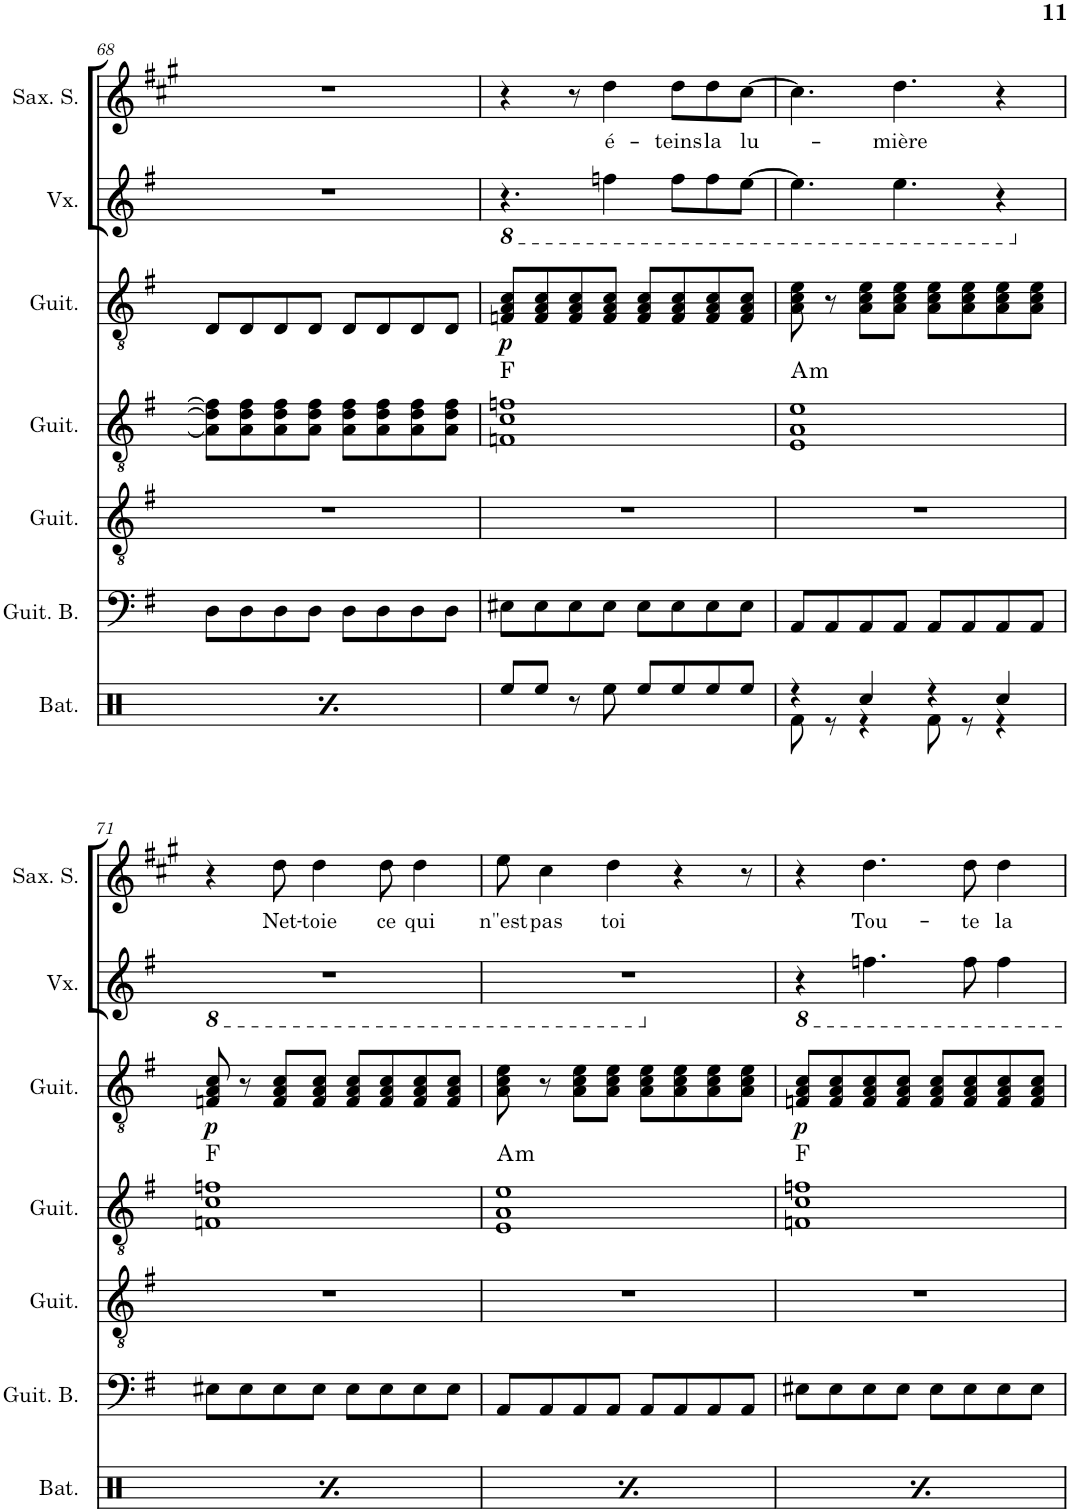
**kern	**kern	**kern	**kern	**kern	**dynam	**kern	**kern	**text
*part7	*part6	*part5	*part4	*part3	*part3	*part2	*part1	*part1
*staff7	*staff6	*staff5	*staff4	*staff3	*staff3	*staff2	*staff1	*staff1
*I"Batterie	*I"Guitare Basse	*I"Guitare Acoustique	*I"Guitare Acoustique	*I"Guitare Acoustique	*	*I"Voix	*I"Saxophone Soprano	*
*I'Bat.	*I'Guit. B.	*I'Guit.	*I'Guit.	*I'Guit.	*	*I'Vx.	*I'Sax. S.	*
!!LO:PB:g=z
*clefX	*clefF4	*clefGv2	*clefGv2	*clefGv2	*	*clefG2	*clefG2	*
*	*Trd7c12	*	*	*	*	*	*Trd1c2	*
*k[]	*k[f#]	*k[f#]	*k[f#]	*k[f#]	*	*k[f#]	*k[f#c#g#]	*
*M4/4	*M4/4	*M4/4	*M4/4	*M4/4	*	*M4/4	*M4/4	*
=68	=68	=68	=68	=68	=68	=68	=68	=68
*^	*	*	*	*	*	*	*	*
4r	8Rf\	8D\L	1r	8A\] 8d\] 8f#\]L	8D/L	.	1r	1r	.
.	8r	8D\	.	8A\ 8d\ 8f#\	8D/	.	.	.	.
4Rcc/	4r	8D\	.	8A\ 8d\ 8f#\	8D/	.	.	.	.
.	.	8D\J	.	8A\ 8d\ 8f#\J	8D/J	.	.	.	.
4r	8Rf\	8D\L	.	8A\ 8d\ 8f#\L	8D/L	.	.	.	.
.	8r	8D\	.	8A\ 8d\ 8f#\	8D/	.	.	.	.
4Rcc/	4r	8D\	.	8A\ 8d\ 8f#\	8D/	.	.	.	.
.	.	8D\J	.	8A\ 8d\ 8f#\J	8D/J	.	.	.	.
*v	*v	*	*	*	*	*	*	*	*
=69	=69	=69	=69	=69	=69	=69	=69	=69
*	*	*	*	*	*	*8ba	*	*
!	!	!	!	!	!LO:DY:b	!	!	!
8Ree/L	8E#X\L	1r	1Fn 1c 1fn	8Fn/ 8A/ 8c/L	p	4.r	4r	.
8Ree/J	8E#\	.	.	8F/ 8A/ 8c/	.	.	.	.
8r	8E#\	.	.	8F/ 8A/ 8c/	.	.	8r	.
!	!	!	!	!	!	!	!	!LO:LY:b
8Ree\	8E#\J	.	.	8F/ 8A/ 8c/J	.	4fn\	4dd\	é-
8Ree/L	8E#\L	.	.	8F/ 8A/ 8c/L	.	.	.	.
!	!	!	!	!	!	!	!	!LO:LY:b
8Ree/	8E#\	.	.	8F/ 8A/ 8c/	.	8f\L	8dd\L	-teins
!	!	!	!	!	!	!	!	!LO:LY:b
8Ree/	8E#\	.	.	8F/ 8A/ 8c/	.	8f\	8dd\	la
!	!	!	!	!	!	!	!	!LO:LY:b
8Ree/J	8E#\J	.	.	8F/ 8A/ 8c/J	.	[8e\J	[8cc#\J	lu-
=70	=70	=70	=70	=70	=70	=70	=70	=70
*^	*	*	*	*	*	*	*	*
4r	8Rf\	8AA/L	1r	1E 1A 1e	8A\ 8c\ 8e\	.	4.e\]	4.cc#\]	.
.	8r	8AA/	.	.	8r	.	.	.	.
4Rcc/	4r	8AA/	.	.	8A\ 8c\ 8e\L	.	.	.	.
!	!	!	!	!	!	!	!	!	!LO:LY:b
.	.	8AA/J	.	.	8A\ 8c\ 8e\J	.	4.e\	4.dd\	-mière
4r	8Rf\	8AA/L	.	.	8A\ 8c\ 8e\L	.	.	.	.
.	8r	8AA/	.	.	8A\ 8c\ 8e\	.	.	.	.
4Rcc/	4r	8AA/	.	.	8A\ 8c\ 8e\	.	4r	4r	.
.	.	8AA/J	.	.	8A\ 8c\ 8e\J	.	.	.	.
!!LO:LB:g=z
=71	=71	=71	=71	=71	=71	=71	=71	=71	=71
*	*	*	*	*	*	*	*X8ba	*	*
*	*	*	*	*	*	*	*8ba	*	*
!	!	!	!	!	!	!LO:DY:b	!	!	!
4r	8Rf\	8E#X\L	1r	1Fn 1c 1fn	8Fn/ 8A/ 8c/	p	1r	4r	.
.	8r	8E#\	.	.	8r	.	.	.	.
!	!	!	!	!	!	!	!	!	!LO:LY:b
4Rcc/	4r	8E#\	.	.	8F/ 8A/ 8c/L	.	.	8dd\	Net-
!	!	!	!	!	!	!	!	!	!LO:LY:b
.	.	8E#\J	.	.	8F/ 8A/ 8c/J	.	.	4dd\	-toie
4r	8Rf\	8E#\L	.	.	8F/ 8A/ 8c/L	.	.	.	.
!	!	!	!	!	!	!	!	!	!LO:LY:b
.	8r	8E#\	.	.	8F/ 8A/ 8c/	.	.	8dd\	ce
!	!	!	!	!	!	!	!	!	!LO:LY:b
4Rcc/	4r	8E#\	.	.	8F/ 8A/ 8c/	.	.	4dd\	qui
.	.	8E#\J	.	.	8F/ 8A/ 8c/J	.	.	.	.
=72	=72	=72	=72	=72	=72	=72	=72	=72	=72
!	!	!	!	!	!	!	!	!	!LO:LY:b
4r	8Rf\	8AA/L	1r	1E 1A 1e	8A\ 8c\ 8e\	.	1r	8ee\	n"est
!	!	!	!	!	!	!	!	!	!LO:LY:b
.	8r	8AA/	.	.	8r	.	.	4cc#\	pas
4Rcc/	4r	8AA/	.	.	8A\ 8c\ 8e\L	.	.	.	.
!	!	!	!	!	!	!	!	!	!LO:LY:b
.	.	8AA/J	.	.	8A\ 8c\ 8e\J	.	.	4dd\	toi
4r	8Rf\	8AA/L	.	.	8A\ 8c\ 8e\L	.	.	.	.
.	8r	8AA/	.	.	8A\ 8c\ 8e\	.	.	4r	.
4Rcc/	4r	8AA/	.	.	8A\ 8c\ 8e\	.	.	.	.
.	.	8AA/J	.	.	8A\ 8c\ 8e\J	.	.	8r	.
=73	=73	=73	=73	=73	=73	=73	=73	=73	=73
*	*	*	*	*	*	*	*X8ba	*	*
!	!	!	!	!	!	!LO:DY:b	!	!	!
4r	8Rf\	8E#X\L	1r	1Fn 1c 1fn	8Fn/ 8A/ 8c/L	p	4r	4r	.
.	8r	8E#\	.	.	8F/ 8A/ 8c/	.	.	.	.
!	!	!	!	!	!	!	!	!	!LO:LY:b
4Rcc/	4r	8E#\	.	.	8F/ 8A/ 8c/	.	4.fn\	4.dd\	Tou-
.	.	8E#\J	.	.	8F/ 8A/ 8c/J	.	.	.	.
4r	8Rf\	8E#\L	.	.	8F/ 8A/ 8c/L	.	.	.	.
!	!	!	!	!	!	!	!	!	!LO:LY:b
.	8r	8E#\	.	.	8F/ 8A/ 8c/	.	8f\	8dd\	-te
!	!	!	!	!	!	!	!	!	!LO:LY:b
4Rcc/	4r	8E#\	.	.	8F/ 8A/ 8c/	.	4f\	4dd\	la
.	.	8E#\J	.	.	8F/ 8A/ 8c/J	.	.	.	.
*v	*v	*	*	*	*	*	*	*	*
=	=	=	=	=	=	=	=	=
*-	*-	*-	*-	*-	*-	*-	*-	*-
